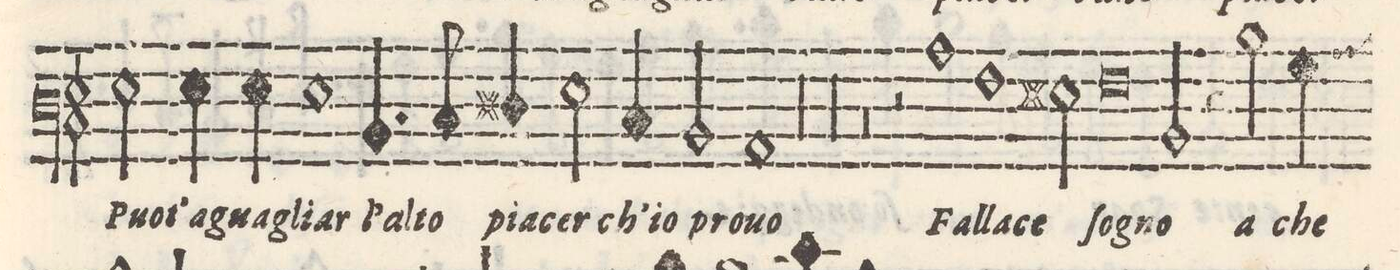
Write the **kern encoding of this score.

**kern	**text
*I"BASSO	*
*clefF3	*
*k[]	*
*met(C)	*
*M4/4	*
2G\	Puo-
4G\	-t'a
4G\	guag-
=57-	=57-
1G	-liar
=58-	=58-
4.D/	l'al-
8E/	-to
4F#X/	pia-
2G\	-cer
=59-	=59-
4E/	ch'io
2D/	pro-
=60-	=60-
1C	-vo
=61-	=61-
1r	.
=62-	=62-
1r	.
=63-	=63-
1r	.
=64-	=64-
1r	.
=65-	=65-
1r	.
=66-	=66-
1r	.
=67-	=67-
1r	.
=68-	=68-
1r	.
=69-	=69-
1r	.
=70-	=70-
1r	.
=71-	=71-
2r	.
1c\	Fall-
=72-	=72-
1A\	-la-
=73-	=73-
2G#X\	-ce
=74-	=74-
0A	ſo-
=75-	=75-
=76-	=76-
2D/	-gno
4r	.
2d\	a
=77-	=77-
4B\	che
*-	*-
